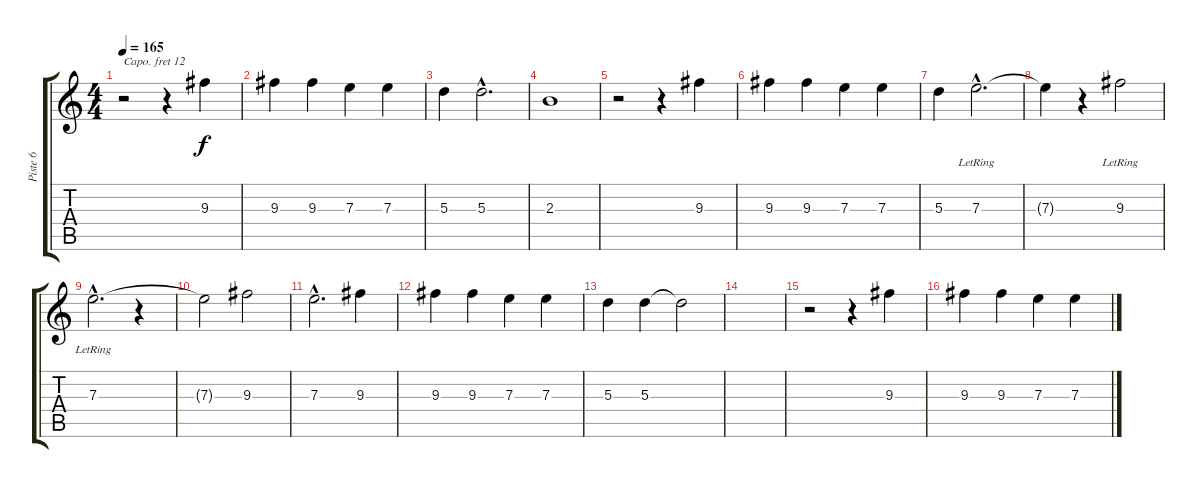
\track ("Piste 6" "Piste 6") {instrument stringensemble2}
\staff {score tabs}
\capo 12
\tuning (E4 D4 A3 D3 A2 D2) {hide}
\ts (4 4)
\tempo 165
\clef g2
\ks c
r.2{dy f} r.4 9.3.4 |
9.3.4 9.3.4 7.3.4 7.3.4 |
5.3.4 5.3{hac}.2{d} |
2.3.1 |
r.2 r.4 9.3.4 |
9.3.4 9.3.4 7.3.4 7.3.4 |
5.3.4 7.3{hac lr}.2{d} |
7.3{t}.4 r.4 9.3{lr}.2 |
7.3{hac lr}.2{d} r.4 |
7.3{t}.2 9.3.2 |
7.3{hac}.2{d} 9.3.4 |
9.3.4 9.3.4 7.3.4 7.3.4 |
5.3.4 5.3.4 5.3{t}.2 |
|
r.2 r.4 9.3.4 |
9.3.4 9.3.4 7.3.4 7.3.4
